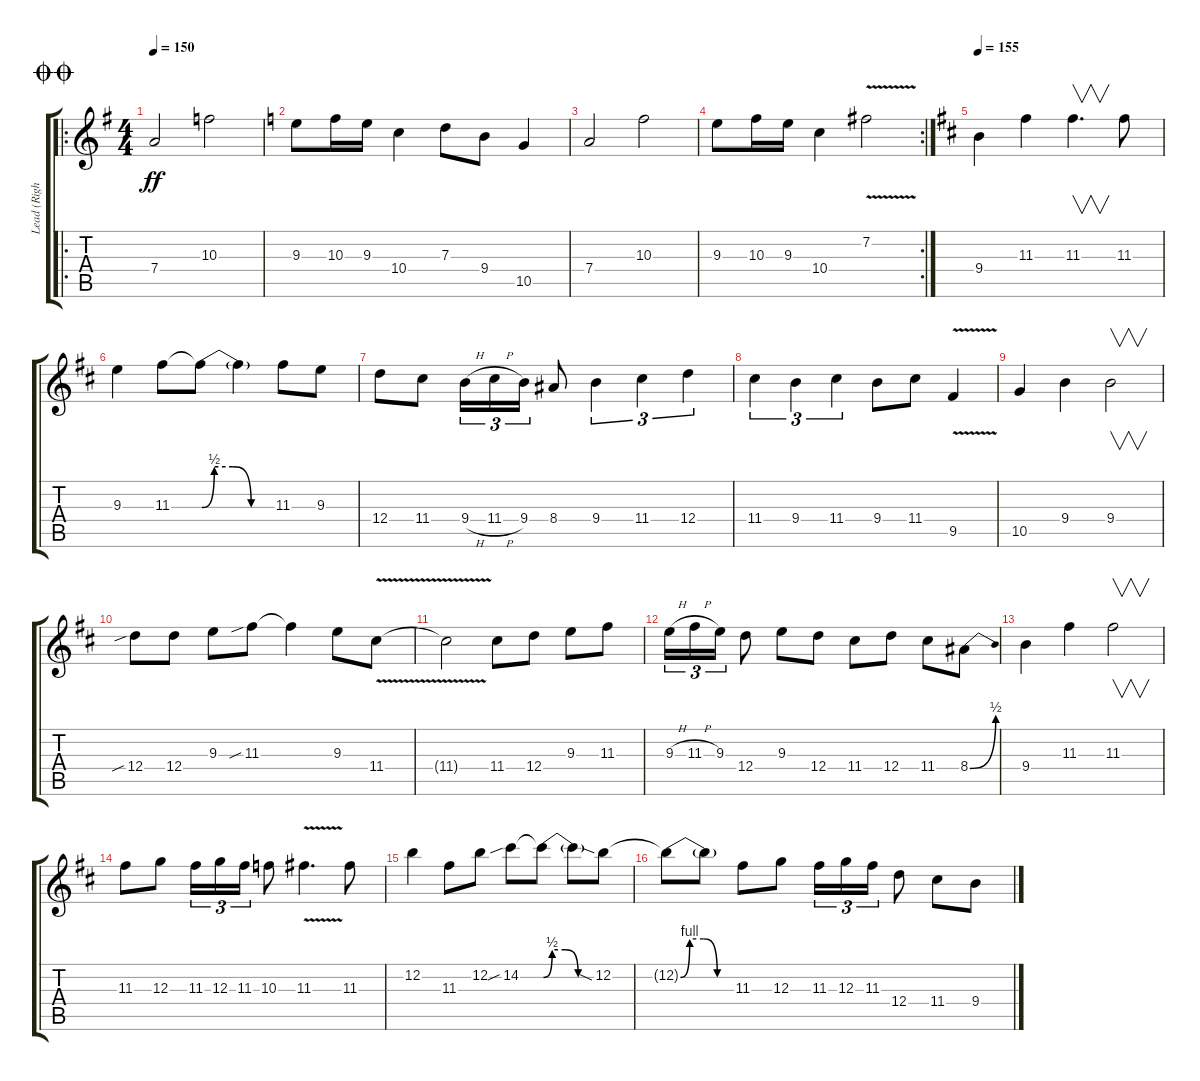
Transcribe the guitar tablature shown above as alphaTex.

\track ("Lead (Right channel)" "Lead (Righ") {instrument overdrivenguitar}
\staff {score tabs}
\tuning (E4 B3 G3 D3 A2 E2) {hide}
\ro
\ts (4 4)
\jump doublecoda
\tempo 150
\clef g2
\ks g
7.4.2{dy ff} 10.3.2 |
\ks c
9.3.8 10.3.16 9.3.16 10.4.4 7.3.8 9.4.8 10.5.4 |
7.4.2 10.3.2 |
\rc 2
9.3.8 10.3.16 9.3.16 10.4.4 7.2{v}.2 |
\tempo 155
\ks d
9.4.4 11.3.4 11.3.4{v d} 11.3.8 |
9.3.4 11.3.8 11.3{be (custom 0 0 10 2 25 2 40 0 60 0) t}.8 11.3{t}.4 11.3.8 9.3.8 |
12.4.8 11.4.8 9.4{h}.16{tu (3 2)} 11.4{h}.16{tu (3 2)} 9.4.16{tu (3 2)} 8.4.8 9.4.4{tu (3 2)} 11.4.4{tu (3 2)} 12.4.4{tu (3 2)} |
11.4.4{tu (3 2)} 9.4.4{tu (3 2)} 11.4.4{tu (3 2)} 9.4.8 11.4.8 9.5{v}.4 |
10.5.4 9.4.4 9.4.2{v} |
12.4{sib}.8 12.4.8 9.3.8 11.3{sib}.8 11.3{t}.4 9.3.8 11.4{v}.8 |
11.4{v t}.2 11.4.8 12.4.8 9.3.8 11.3.8 |
9.3{h}.16{tu (3 2)} 11.3{h}.16{tu (3 2)} 9.3.16{tu (3 2)} 12.4.8 9.3.8 12.4.8 11.4.8 12.4.8 11.4.8 8.4{be (bend 0 0 60 2)}.8 |
9.4.4 11.3.4 11.3.2{v} |
11.3.8 12.3.8 11.3.16{tu (3 2)} 12.3.16{tu (3 2)} 11.3.16{tu (3 2)} 10.3.8 11.3{v}.4{d} 11.3.8 |
12.2.4 11.3.8 12.2.8 14.2{sib}.8 14.2{be (custom 0 0 10 2 25 2 40 0 60 0) t}.8 14.2{t}.8 12.2{sia}.8 |
12.2{be (custom 0 0 10 4 25 4 40 0 60 0) t}.8 12.2{t}.8 11.3.8 12.3.8 11.3.16{tu (3 2)} 12.3.16{tu (3 2)} 11.3.16{tu (3 2)} 12.4.8 11.4.8 9.4.8
